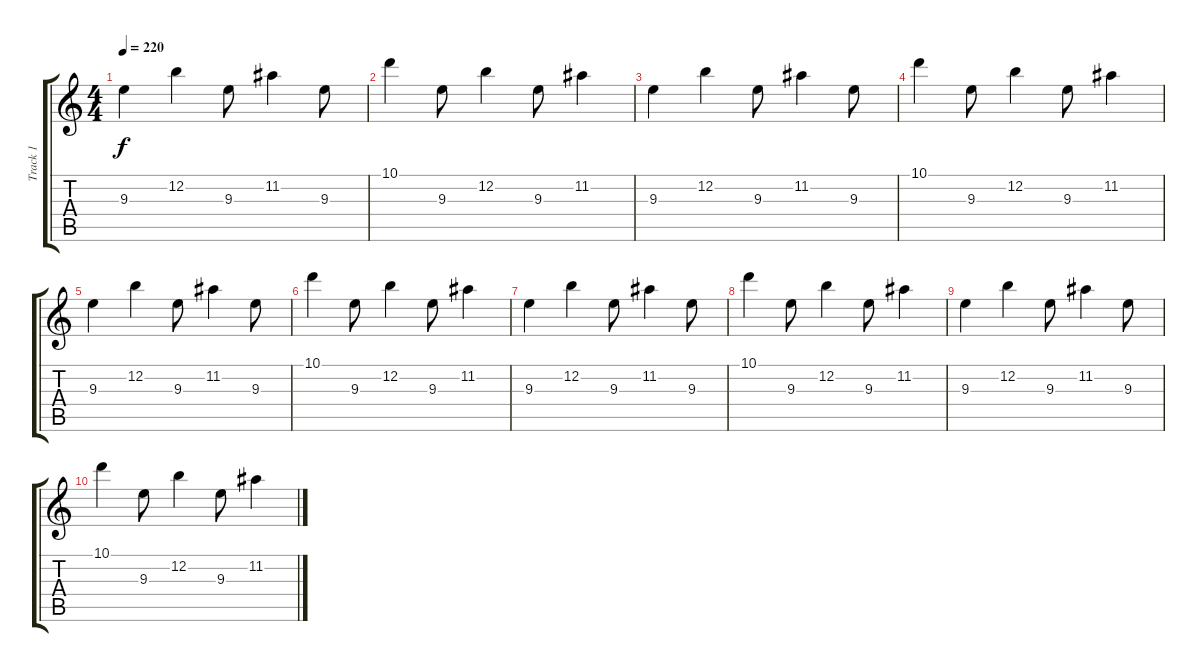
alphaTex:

\track ("Track 1" "Track 1") {instrument electricguitarclean}
\staff {score tabs}
\tuning (E4 B3 G3 D3 A2 E2) {hide}
\ts (4 4)
\tempo 220
\clef g2
\ks c
9.3.4{dy f} 12.2.4 9.3.8 11.2.4 9.3.8 |
10.1.4 9.3.8 12.2.4 9.3.8 11.2.4 |
9.3.4 12.2.4 9.3.8 11.2.4 9.3.8 |
10.1.4 9.3.8 12.2.4 9.3.8 11.2.4 |
9.3.4 12.2.4 9.3.8 11.2.4 9.3.8 |
10.1.4 9.3.8 12.2.4 9.3.8 11.2.4 |
9.3.4 12.2.4 9.3.8 11.2.4 9.3.8 |
10.1.4 9.3.8 12.2.4 9.3.8 11.2.4 |
9.3.4 12.2.4 9.3.8 11.2.4 9.3.8 |
10.1.4 9.3.8 12.2.4 9.3.8 11.2.4
